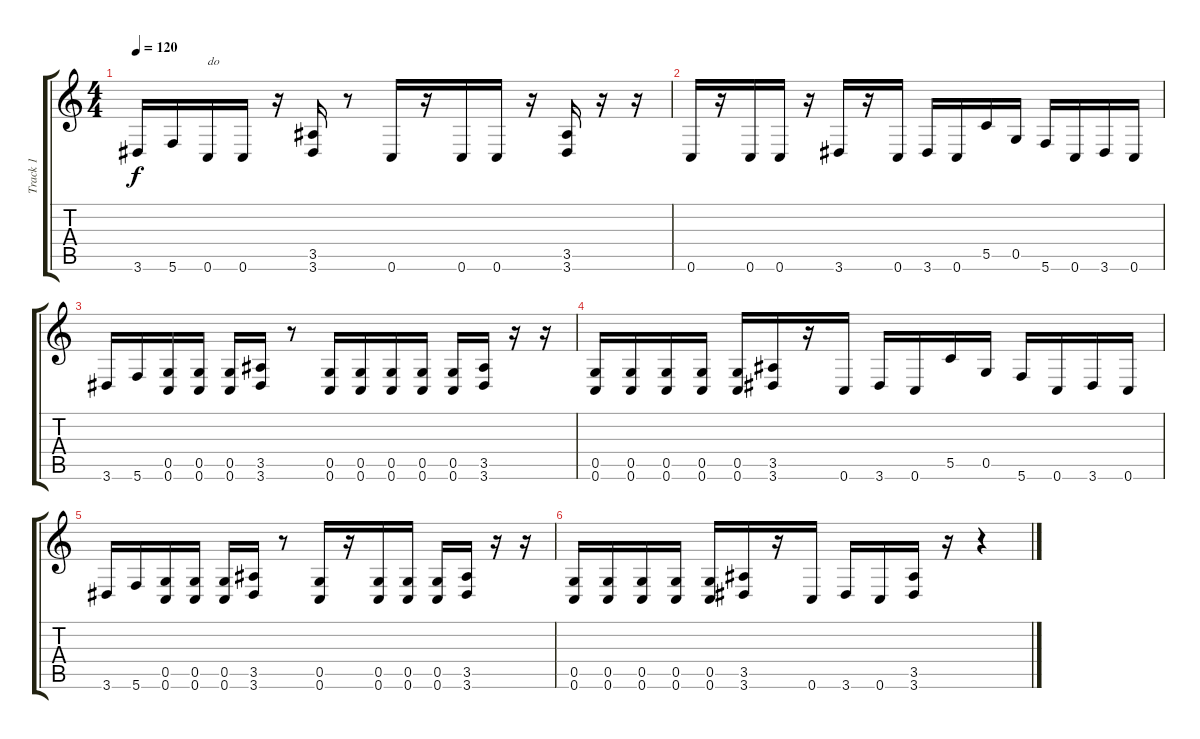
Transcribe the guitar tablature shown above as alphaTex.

\track ("Track 1" "Track 1") {instrument distortionguitar}
\staff {score tabs}
\tuning (D4 A3 F3 C3 G2 C2) {hide}
\ts (4 4)
\tempo 120
\clef g2
\ks c
3.6.16{dy f} 5.6.16 0.6.16{txt "do"} 0.6.16 r.16 (3.5 3.6).16 r.8 0.6.16 r.16 0.6.16 0.6.16 r.16 (3.5 3.6).16 r.16 r.16 |
0.6.16 r.16 0.6.16 0.6.16 r.16 3.6.16 r.16 0.6.16 3.6.16 0.6.16 5.5.16 0.5.16 5.6.16 0.6.16 3.6.16 0.6.16 |
3.6.16 5.6.16 (0.5 0.6).16 (0.5 0.6).16 (0.5 0.6).16 (3.5 3.6).16 r.8 (0.5 0.6).16 (0.5 0.6).16 (0.5 0.6).16 (0.5 0.6).16 (0.5 0.6).16 (3.5 3.6).16 r.16 r.16 |
(0.5 0.6).16 (0.5 0.6).16 (0.5 0.6).16 (0.5 0.6).16 (0.5 0.6).16 (3.5 3.6).16 r.16 0.6.16 3.6.16 0.6.16 5.5.16 0.5.16 5.6.16 0.6.16 3.6.16 0.6.16 |
3.6.16 5.6.16 (0.5 0.6).16 (0.5 0.6).16 (0.5 0.6).16 (3.5 3.6).16 r.8 (0.5 0.6).16 r.16 (0.5 0.6).16 (0.5 0.6).16 (0.5 0.6).16 (3.5 3.6).16 r.16 r.16 |
(0.5 0.6).16 (0.5 0.6).16 (0.5 0.6).16 (0.5 0.6).16 (0.5 0.6).16 (3.5 3.6).16 r.16 0.6.16 3.6.16 0.6.16 (3.5 3.6).16 r.16 r.4
